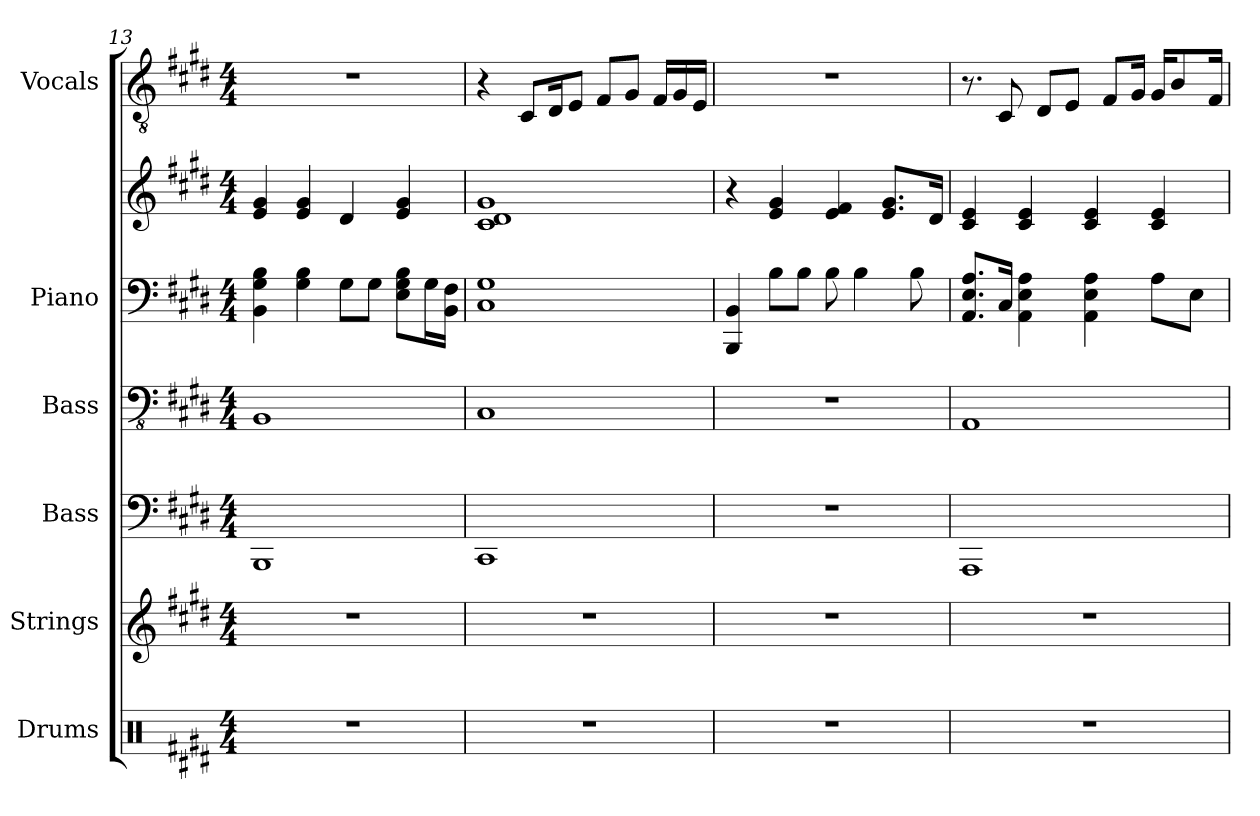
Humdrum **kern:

**kern	**kern	**kern	**kern	**kern	**kern	**kern
*part6	*part5	*part4	*part3	*part2	*part2	*part1
*staff7	*staff6	*staff5	*staff4	*staff3	*staff2	*staff1
*I"Drums	*I"Strings	*I"Bass	*I"Bass	*I"Piano	*	*I"Vocals
*clefX	*clefG2	*	*clefFv4	*clefF4	*clefG2	*clefGv2
*k[f#c#g#d#]	*k[f#c#g#d#]	*k[f#c#g#d#]	*k[f#c#g#d#]	*k[f#c#g#d#]	*k[f#c#g#d#]	*k[f#c#g#d#]
*E:	*E:	*E:	*E:	*E:	*E:	*E:
*M4/4	*M4/4	*M4/4	*M4/4	*M4/4	*M4/4	*M4/4
=13	=13	=13	=13	=13	=13	=13
1r	1r	1BBB	1BBB	4BB 4G# 4B	4e 4g#	1r
.	.	.	.	4G# 4B	4e 4g#	.
.	.	.	.	8G#\L	4d#	.
.	.	.	.	8G#\J	.	.
.	.	.	.	8E\ 8G#\ 8B\L	4e 4g#	.
.	.	.	.	16G#\L	.	.
.	.	.	.	16BB\ 16F#\JJ	.	.
=14	=14	=14	=14	=14	=14	=14
1r	1r	1CC#	1CC#	1C# 1G#	1c# 1d# 1g#	4r
.	.	.	.	.	.	8C#/L
.	.	.	.	.	.	16D#/K
.	.	.	.	.	.	8E/J
.	.	.	.	.	.	8F#/L
.	.	.	.	.	.	8G#/J
.	.	.	.	.	.	16F#/LL
.	.	.	.	.	.	16G#/
.	.	.	.	.	.	16E/JJ
=15	=15	=15	=15	=15	=15	=15
1r	1r	1r	1r	4BBB 4BB	4r	1r
.	.	.	.	8B\L	4e 4g#	.
.	.	.	.	8B\J	.	.
.	.	.	.	8B	4e 4f#	.
.	.	.	.	4B	.	.
.	.	.	.	.	8.e/ 8.g#/L	.
.	.	.	.	8B	.	.
.	.	.	.	.	16d#/Jk	.
=16	=16	=16	=16	=16	=16	=16
1r	1r	1AAA	1AAA	8.AA/ 8.E/ 8.A/L	4c# 4e	8.r
.	.	.	.	16C#/Jk	.	8C#
.	.	.	.	4AA 4E 4A	4c# 4e	.
.	.	.	.	.	.	8D#/L
.	.	.	.	.	.	8E/J
.	.	.	.	4AA 4E 4A	4c# 4e	.
.	.	.	.	.	.	8F#/L
.	.	.	.	.	.	16G#/Jk
.	.	.	.	8A\L	4c# 4e	16G#/KL
.	.	.	.	.	.	8B/
.	.	.	.	8E\J	.	.
.	.	.	.	.	.	16F#/Jk
=	=	=	=	=	=	=
*-	*-	*-	*-	*-	*-	*-
